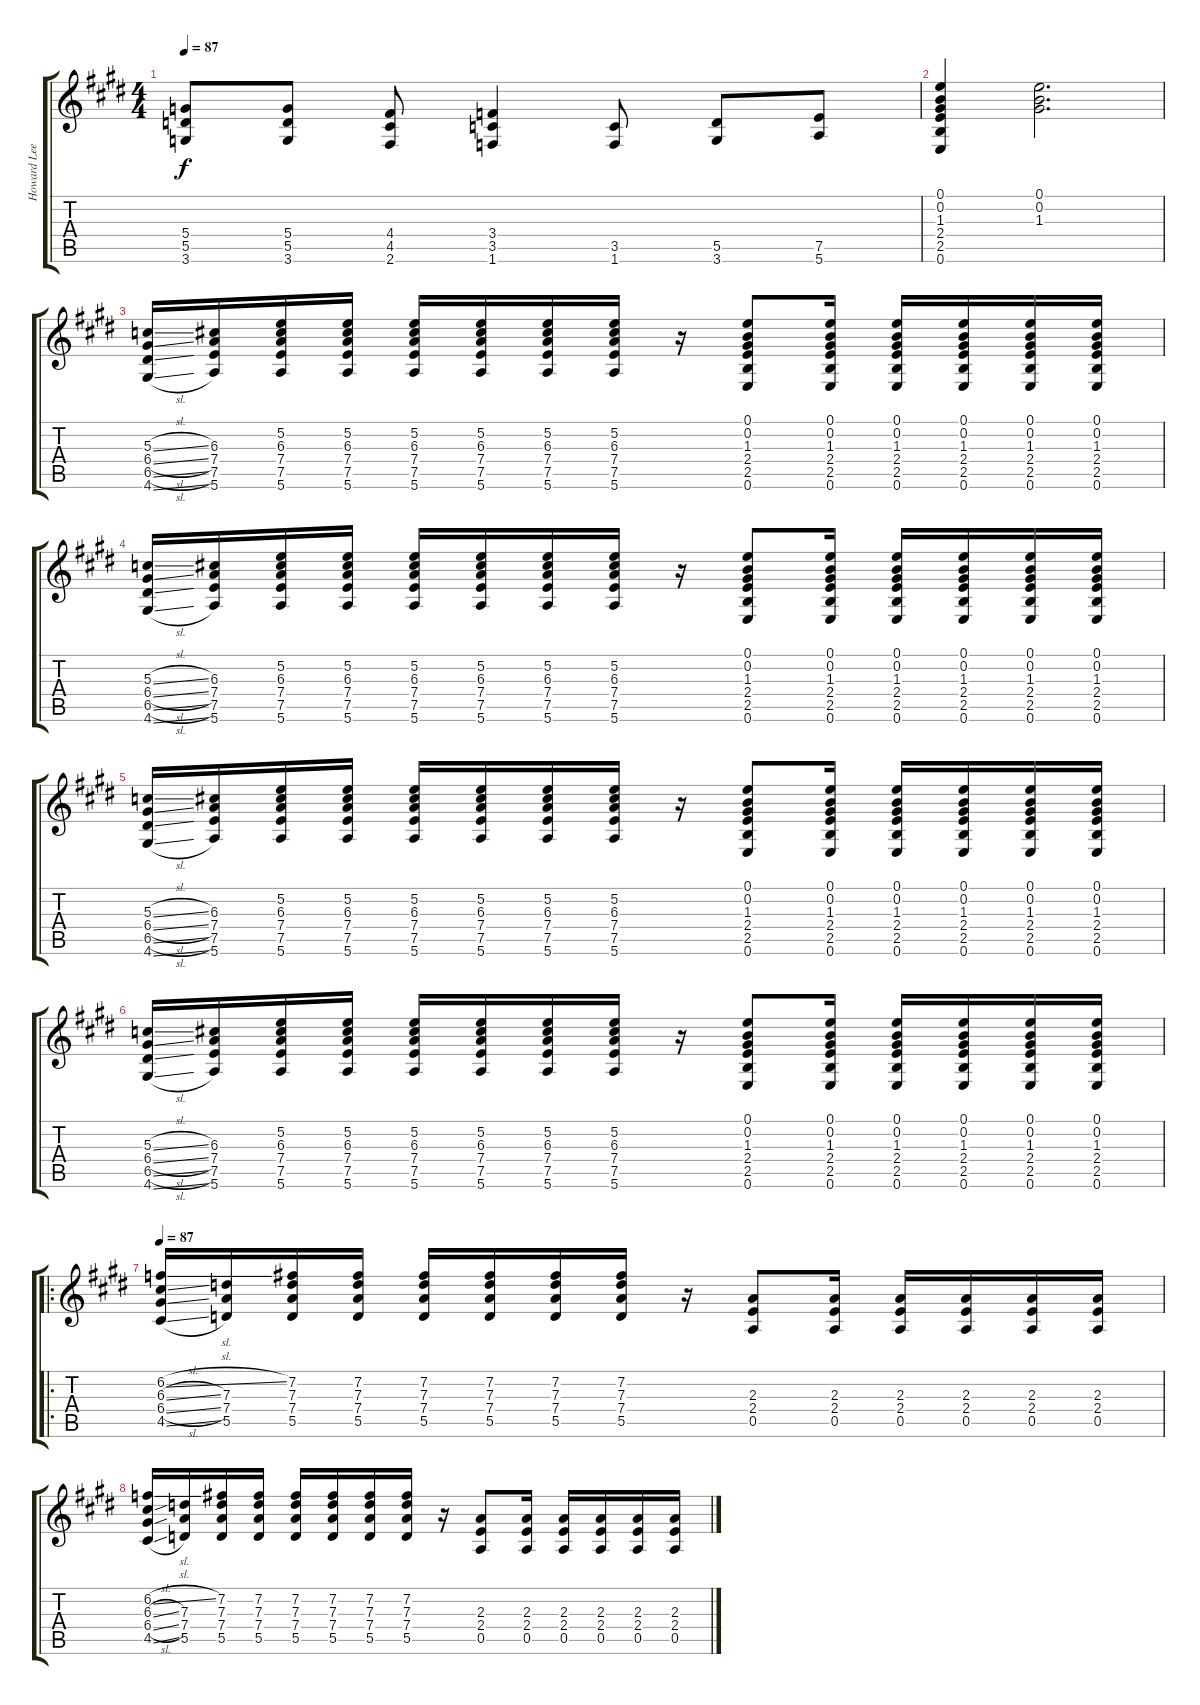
\track ("Howard Leese Guitar" "Howard Lee") {instrument overdrivenguitar}
\staff {score tabs}
\tuning (E4 B3 G3 D3 A2 E2) {hide}
\ts (4 4)
\tempo 87
\clef g2
\ks e
(5.4 5.5 3.6).8{dy f} (5.4 5.5 3.6).8 (4.4 4.5 2.6).8 (3.4 3.5 1.6).4 (3.5 1.6).8 (5.5 3.6).8 (7.5 5.6).8 |
(0.1 0.2 1.3 2.4 2.5 0.6).4 (0.1 0.2 1.3).2{d} |
(5.3{sl} 6.4{sl} 6.5{sl} 4.6{sl}).16 (6.3 7.4 7.5 5.6).16 (5.2 6.3 7.4 7.5 5.6).16 (5.2 6.3 7.4 7.5 5.6).16 (5.2 6.3 7.4 7.5 5.6).16 (5.2 6.3 7.4 7.5 5.6).16 (5.2 6.3 7.4 7.5 5.6).16 (5.2 6.3 7.4 7.5 5.6).16 r.16 (0.1 0.2 1.3 2.4 2.5 0.6).8 (0.1 0.2 1.3 2.4 2.5 0.6).16 (0.1 0.2 1.3 2.4 2.5 0.6).16 (0.1 0.2 1.3 2.4 2.5 0.6).16 (0.1 0.2 1.3 2.4 2.5 0.6).16 (0.1 0.2 1.3 2.4 2.5 0.6).16 |
(5.3{sl} 6.4{sl} 6.5{sl} 4.6{sl}).16 (6.3 7.4 7.5 5.6).16 (5.2 6.3 7.4 7.5 5.6).16 (5.2 6.3 7.4 7.5 5.6).16 (5.2 6.3 7.4 7.5 5.6).16 (5.2 6.3 7.4 7.5 5.6).16 (5.2 6.3 7.4 7.5 5.6).16 (5.2 6.3 7.4 7.5 5.6).16 r.16 (0.1 0.2 1.3 2.4 2.5 0.6).8 (0.1 0.2 1.3 2.4 2.5 0.6).16 (0.1 0.2 1.3 2.4 2.5 0.6).16 (0.1 0.2 1.3 2.4 2.5 0.6).16 (0.1 0.2 1.3 2.4 2.5 0.6).16 (0.1 0.2 1.3 2.4 2.5 0.6).16 |
(5.3{sl} 6.4{sl} 6.5{sl} 4.6{sl}).16 (6.3 7.4 7.5 5.6).16 (5.2 6.3 7.4 7.5 5.6).16 (5.2 6.3 7.4 7.5 5.6).16 (5.2 6.3 7.4 7.5 5.6).16 (5.2 6.3 7.4 7.5 5.6).16 (5.2 6.3 7.4 7.5 5.6).16 (5.2 6.3 7.4 7.5 5.6).16 r.16 (0.1 0.2 1.3 2.4 2.5 0.6).8 (0.1 0.2 1.3 2.4 2.5 0.6).16 (0.1 0.2 1.3 2.4 2.5 0.6).16 (0.1 0.2 1.3 2.4 2.5 0.6).16 (0.1 0.2 1.3 2.4 2.5 0.6).16 (0.1 0.2 1.3 2.4 2.5 0.6).16 |
(5.3{sl} 6.4{sl} 6.5{sl} 4.6{sl}).16 (6.3 7.4 7.5 5.6).16 (5.2 6.3 7.4 7.5 5.6).16 (5.2 6.3 7.4 7.5 5.6).16 (5.2 6.3 7.4 7.5 5.6).16 (5.2 6.3 7.4 7.5 5.6).16 (5.2 6.3 7.4 7.5 5.6).16 (5.2 6.3 7.4 7.5 5.6).16 r.16 (0.1 0.2 1.3 2.4 2.5 0.6).8 (0.1 0.2 1.3 2.4 2.5 0.6).16 (0.1 0.2 1.3 2.4 2.5 0.6).16 (0.1 0.2 1.3 2.4 2.5 0.6).16 (0.1 0.2 1.3 2.4 2.5 0.6).16 (0.1 0.2 1.3 2.4 2.5 0.6).16 |
\ro
\tempo 87
(6.2{sl} 6.3{sl} 6.4{sl} 4.5{sl}).16 (7.3 7.4 5.5).16 (7.2 7.3 7.4 5.5).16 (7.2 7.3 7.4 5.5).16 (7.2 7.3 7.4 5.5).16 (7.2 7.3 7.4 5.5).16 (7.2 7.3 7.4 5.5).16 (7.2 7.3 7.4 5.5).16 r.16 (2.3 2.4 0.5).8 (2.3 2.4 0.5).16 (2.3 2.4 0.5).16 (2.3 2.4 0.5).16 (2.3 2.4 0.5).16 (2.3 2.4 0.5).16 |
(6.2{sl} 6.3{sl} 6.4{sl} 4.5{sl}).16 (7.3 7.4 5.5).16 (7.2 7.3 7.4 5.5).16 (7.2 7.3 7.4 5.5).16 (7.2 7.3 7.4 5.5).16 (7.2 7.3 7.4 5.5).16 (7.2 7.3 7.4 5.5).16 (7.2 7.3 7.4 5.5).16 r.16 (2.3 2.4 0.5).8 (2.3 2.4 0.5).16 (2.3 2.4 0.5).16 (2.3 2.4 0.5).16 (2.3 2.4 0.5).16 (2.3 2.4 0.5).16
